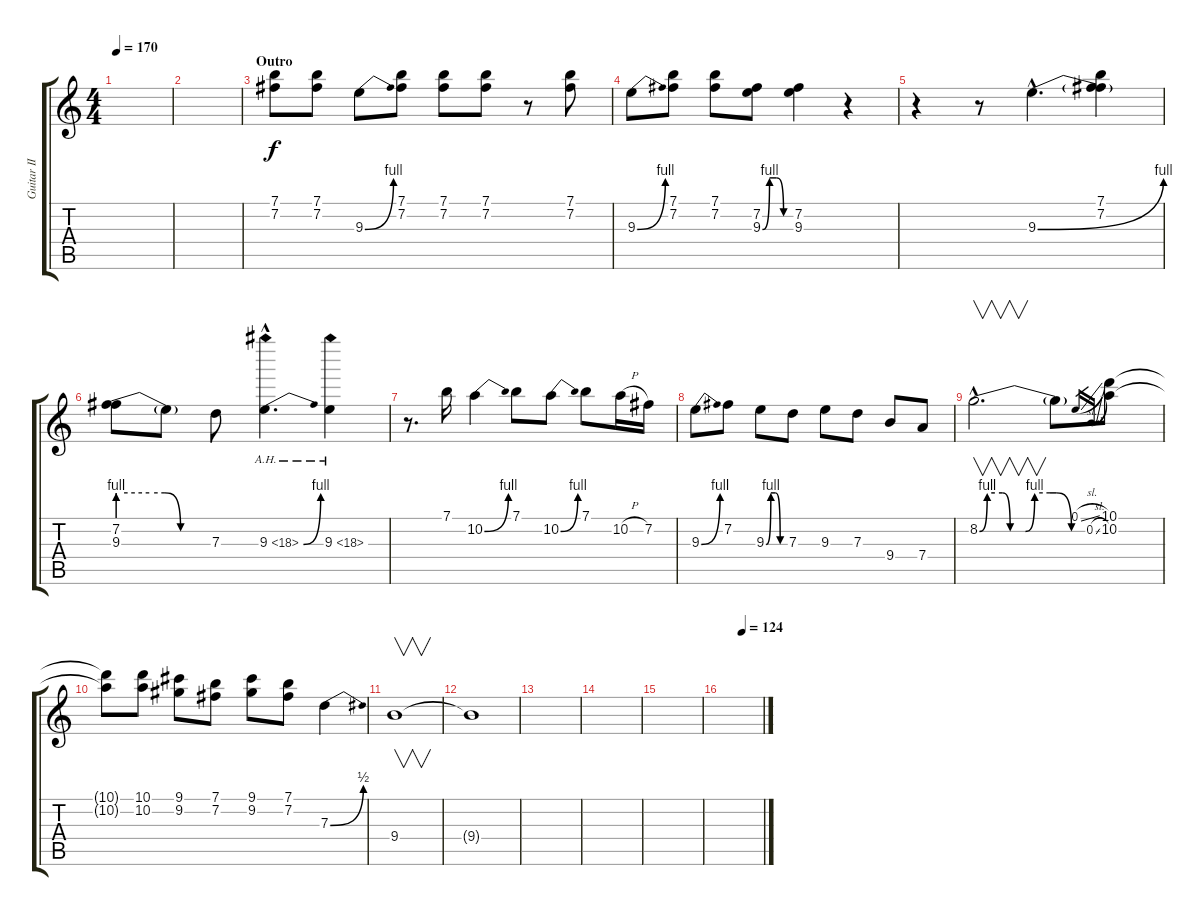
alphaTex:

\track ("Guitar II (Slash)" "Guitar II ") {instrument distortionguitar}
\staff {score tabs}
\tuning (E4 B3 G3 D3 A2 E2) {hide}
\ts (4 4)
\tempo 170
\clef g2
\ks c
|
|
\section ("" "Outro")
(7.1 7.2).8 (7.1 7.2).8 9.3{be (bend 0 0 60 4)}.8 (7.1 7.2).8 (7.1 7.2).8 (7.1 7.2).8 r.8 (7.1 7.2).8 |
9.3{be (bend 0 0 60 4)}.8 (7.1 7.2).8 (7.1 7.2).8 (7.2 9.3{be (custom 0 0 15 4 30 4 45 0 60 0)}).8 (7.2 9.3).4 r.4 |
r.4 r.8 9.3{be (bend 0 0 60 4) hac}.4{d} (7.1 7.2 9.3{t}).4 |
(7.2 9.3{be (custom 0 4 20 4 30 4 40 0 60 0)}).8 9.3{t}.8 7.3.8 9.3{be (bend 0 0 60 4) ah 9 hac}.4{d} 9.3{ah 9}.4 |
r.8{d} 7.1.16 10.2{be (bend 0 0 60 4)}.4 7.1.8 10.2{be (bend 0 0 60 4)}.8 7.1.8 10.2{h}.16 7.2.16 |
9.3{be (bend 0 0 60 4)}.8 7.2.8 9.3{be (custom 0 0 15 4 30 4 45 0 60 0)}.8 7.3.8 9.3.8 7.3.8 9.4.8 7.4.8 |
8.2{be (custom 0 0 5 4 10 4 15 4 20 0 30 0 36 4 46 4 50 4 60 0) hac}.2{v d} 8.2{t}.8 0.1{sl}.16{gr} 0.2{sl}.16{gr} (10.1 10.2).8 |
(10.1{t} 10.2{t}).8 (10.1 10.2).8 (9.1 9.2).8 (7.1 7.2).8 (9.1 9.2).8 (7.1 7.2).8 7.3{be (bend 0 0 60 2)}.4 |
9.4.1{v} |
9.4{t}.1 |
|
|
|
\tempo (124 0.5)
